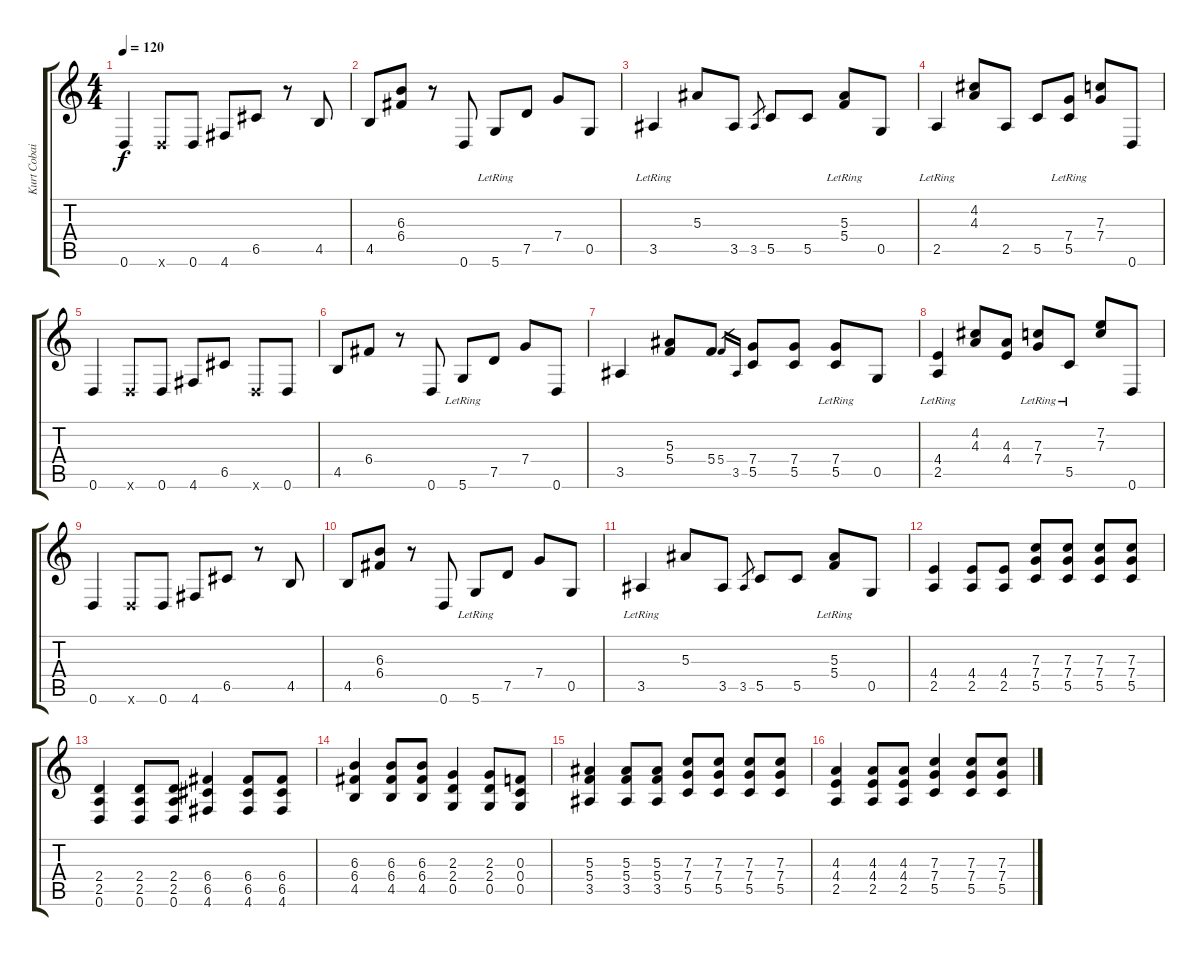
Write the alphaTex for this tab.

\track ("Kurt Cobain : Guitar" "Kurt Cobai") {instrument electricguitarclean}
\staff {score tabs}
\tuning (D4 A3 F3 C3 G2 D2) {hide}
\ts (4 4)
\tempo 120
\clef g2
\ks c
0.6.4{dy f} 0.6{x}.8 0.6.8 4.6.8 6.5.8 r.8 4.5.8 |
4.5.8 (6.3 6.4).8 r.8 0.6.8 5.6{lr}.8 7.5.8 7.4.8 0.5.8 |
3.5{lr}.4 5.3.8 3.5.8 3.5.8{gr} 5.5.8 5.5.8 (5.3{lr} 5.4{lr}).8 0.5.8 |
2.5{lr}.4 (4.2 4.3).8 2.5.8 5.5.8 (7.4 5.5{lr}).8 (7.3 7.4).8 0.6.8 |
0.6.4 0.6{x}.8 0.6.8 4.6.8 6.5.8 0.6{x}.8 0.6.8 |
4.5.8 6.4.8 r.8 0.6.8 5.6{lr}.8 7.5.8 7.4.8 0.6.8 |
3.5.4 (5.3 5.4).8 5.4.8 5.4.16{gr} 3.5.16{gr} (7.4 5.5).8 (7.4 5.5).8 (7.4{lr} 5.5).8 0.5.8 |
(4.4 2.5{lr}).4 (4.2 4.3).8 (4.3 4.4).8 (7.3 7.4{lr}).8 5.5{lr}.8 (7.2 7.3).8 0.6.8 |
0.6.4 0.6{x}.8 0.6.8 4.6.8 6.5.8 r.8 4.5.8 |
4.5.8 (6.3 6.4).8 r.8 0.6.8 5.6{lr}.8 7.5.8 7.4.8 0.5.8 |
3.5{lr}.4 5.3.8 3.5.8 3.5.8{gr} 5.5.8 5.5.8 (5.3{lr} 5.4{lr}).8 0.5.8 |
(4.4 2.5).4 (4.4 2.5).8{volume 13 instrument distortionguitar} (4.4 2.5).8 (7.3 7.4 5.5).8 (7.3 7.4 5.5).8 (7.3 7.4 5.5).8 (7.3 7.4 5.5).8 |
(2.4 2.5 0.6).4 (2.4 2.5 0.6).8 (2.4 2.5 0.6).8 (6.4 6.5 4.6).4 (6.4 6.5 4.6).8 (6.4 6.5 4.6).8 |
(6.3 6.4 4.5).4 (6.3 6.4 4.5).8 (6.3 6.4 4.5).8 (2.3 2.4 0.5).4 (2.3 2.4 0.5).8 (0.3 0.4 0.5).8 |
(5.3 5.4 3.5).4 (5.3 5.4 3.5).8 (5.3 5.4 3.5).8 (7.3 7.4 5.5).8 (7.3 7.4 5.5).8 (7.3 7.4 5.5).8 (7.3 7.4 5.5).8 |
(4.3 4.4 2.5).4 (4.3 4.4 2.5).8 (4.3 4.4 2.5).8 (7.3 7.4 5.5).4 (7.3 7.4 5.5).8 (7.3 7.4 5.5).8
